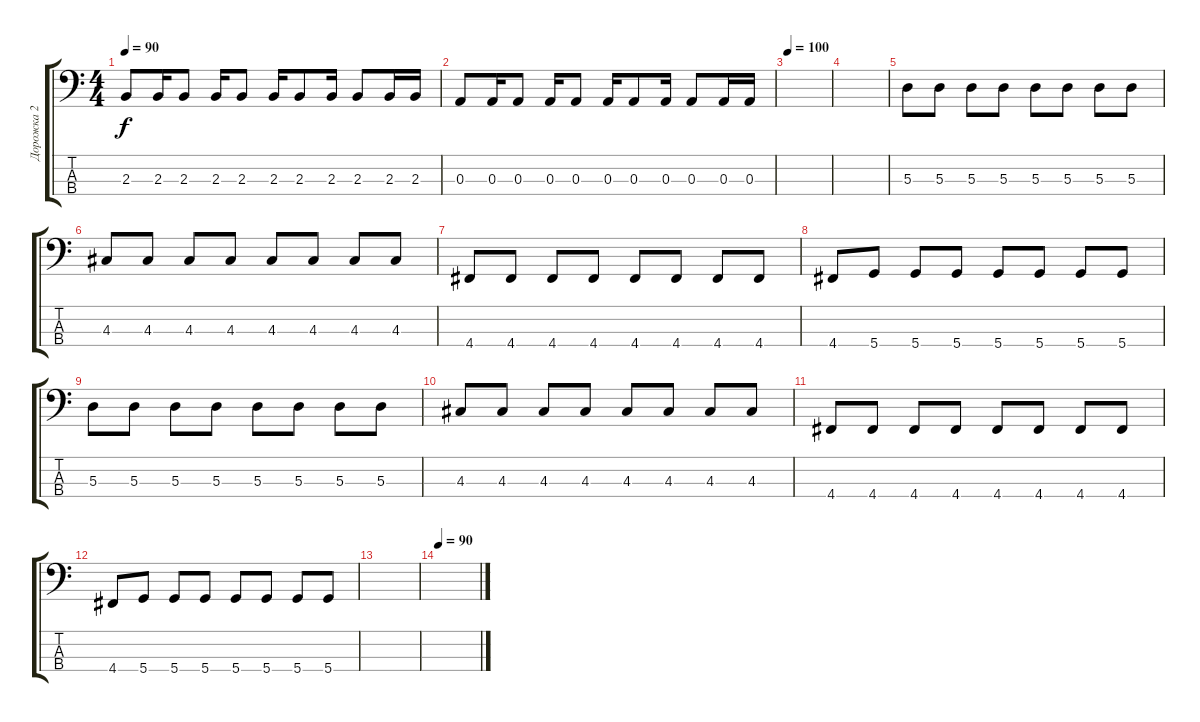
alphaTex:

\track ("Дорожка 2" "Дорожка 2") {instrument electricbasspick}
\staff {score tabs}
\tuning (G2 D2 A1 D1) {hide}
\ts (4 4)
\tempo 90
\clef f4
\ks c
2.3.8{dy f} 2.3.16 2.3.8 2.3.16 2.3.8 2.3.16 2.3.8 2.3.16 2.3.8 2.3.16 2.3.16 |
0.3.8 0.3.16 0.3.8 0.3.16 0.3.8 0.3.16 0.3.8 0.3.16 0.3.8 0.3.16 0.3.16 |
\tempo 100
|
|
5.3.8 5.3.8 5.3.8 5.3.8 5.3.8 5.3.8 5.3.8 5.3.8 |
4.3.8 4.3.8 4.3.8 4.3.8 4.3.8 4.3.8 4.3.8 4.3.8 |
4.4.8 4.4.8 4.4.8 4.4.8 4.4.8 4.4.8 4.4.8 4.4.8 |
4.4.8 5.4.8 5.4.8 5.4.8 5.4.8 5.4.8 5.4.8 5.4.8 |
5.3.8 5.3.8 5.3.8 5.3.8 5.3.8 5.3.8 5.3.8 5.3.8 |
4.3.8 4.3.8 4.3.8 4.3.8 4.3.8 4.3.8 4.3.8 4.3.8 |
4.4.8 4.4.8 4.4.8 4.4.8 4.4.8 4.4.8 4.4.8 4.4.8 |
4.4.8 5.4.8 5.4.8 5.4.8 5.4.8 5.4.8 5.4.8 5.4.8 |
|
\tempo 90
